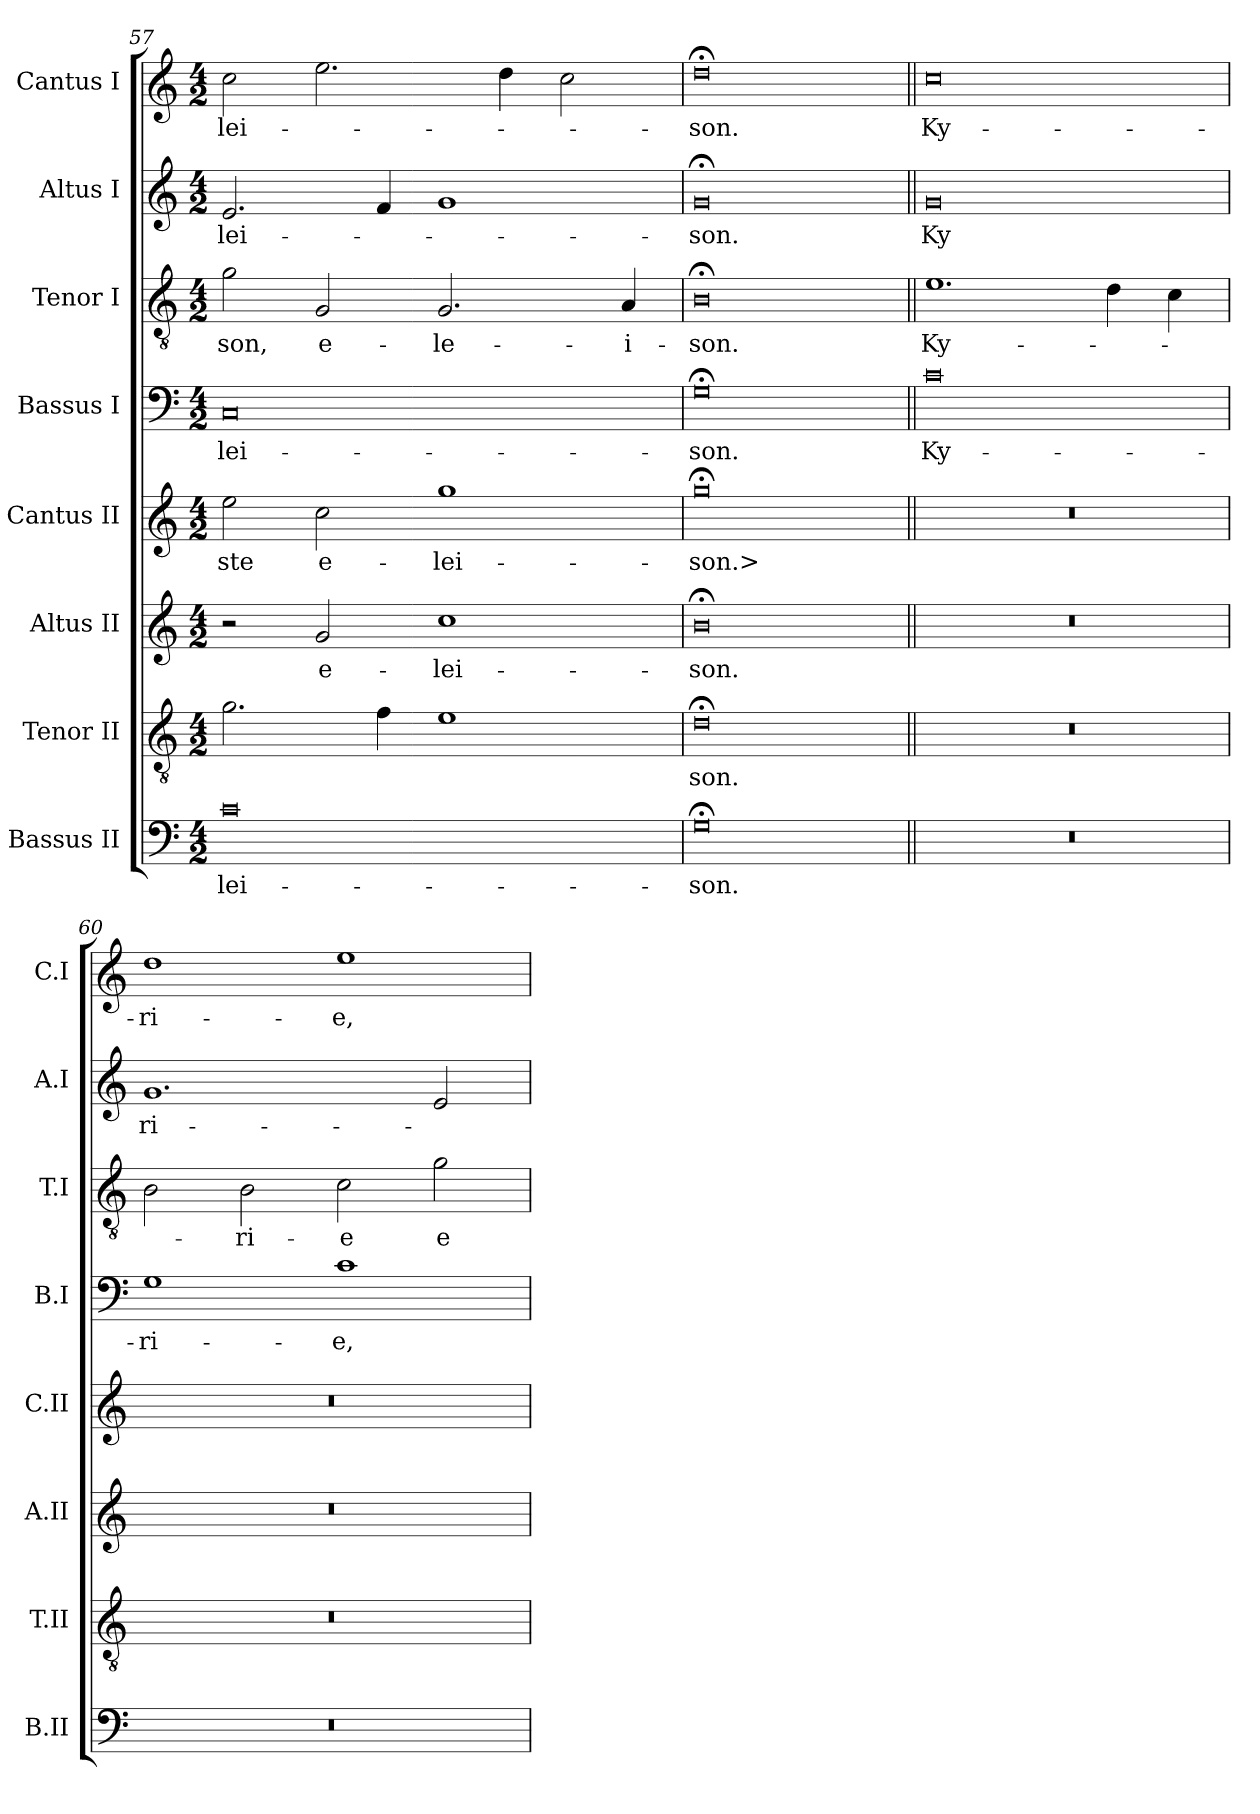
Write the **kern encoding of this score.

**kern	**text	**kern	**text	**kern	**text	**kern	**text	**kern	**text	**kern	**text	**kern	**text	**kern	**text
*part8	*part8	*part7	*part7	*part6	*part6	*part5	*part5	*part4	*part4	*part3	*part3	*part2	*part2	*part1	*part1
*staff8	*staff8	*staff7	*staff7	*staff6	*staff6	*staff5	*staff5	*staff4	*staff4	*staff3	*staff3	*staff2	*staff2	*staff1	*staff1
*I"Bassus II	*	*I"Tenor II	*	*I"Altus II	*	*I"Cantus II	*	*I"Bassus I	*	*I"Tenor I	*	*I"Altus I	*	*I"Cantus I	*
*I'B.II	*	*I'T.II	*	*I'A.II	*	*I'C.II	*	*I'B.I	*	*I'T.I	*	*I'A.I	*	*I'C.I	*
*clefF4	*	*clefGv2	*	*clefG2	*	*clefG2	*	*clefF4	*	*clefGv2	*	*clefG2	*	*clefG2	*
*	*	*ITrd7c12	*	*	*	*	*	*	*	*ITrd7c12	*	*	*	*	*
*k[]	*	*k[]	*	*k[]	*	*k[]	*	*k[]	*	*k[]	*	*k[]	*	*k[]	*
*C:	*	*C:	*	*C:	*	*C:	*	*C:	*	*C:	*	*C:	*	*C:	*
*M4/2	*	*M4/2	*	*M4/2	*	*M4/2	*	*M4/2	*	*M4/2	*	*M4/2	*	*M4/2	*
=57	=57	=57	=57	=57	=57	=57	=57	=57	=57	=57	=57	=57	=57	=57	=57
0c\	-lei-	2.G\	.	2r	.	2ee\	-ste	0C/	-lei-	2G\	-son,	2.e/	-lei-	2cc\	-lei-
.	.	.	.	2g/	e-	2cc\	e-	.	.	2GG/	e-	.	.	2.ee\	.
.	.	4F\	.	.	.	.	.	.	.	.	.	4f/	.	.	.
.	.	1E\	.	1cc\	-lei-	1gg\	-lei-	.	.	2.GG/	-le-	1g/	.	.	.
.	.	.	.	.	.	.	.	.	.	.	.	.	.	4dd\	.
.	.	.	.	.	.	.	.	.	.	.	.	.	.	2cc\	.
.	.	.	.	.	.	.	.	.	.	4AA/	-i-	.	.	.	.
=58	=58	=58	=58	=58	=58	=58	=58	=58	=58	=58	=58	=58	=58	=58	=58
0G;<\	-son.	0D;<\	-son.	0b;<\	-son.	0gg;<\	-son.>	0G;<\	-son.	0BB;<\	-son.	0g;</	-son.	0dd;<\	-son.
=59||	=59||	=59||	=59||	=59||	=59||	=59||	=59||	=59||	=59||	=59||	=59||	=59||	=59||	=59||	=59||
0r	.	0r	.	0r	.	0r	.	0c\	Ky-	1.E\	Ky-	0g/	Ky	0cc\	Ky-
.	.	.	.	.	.	.	.	.	.	4D\	.	.	.	.	.
.	.	.	.	.	.	.	.	.	.	4C\	.	.	.	.	.
=60	=60	=60	=60	=60	=60	=60	=60	=60	=60	=60	=60	=60	=60	=60	=60
0r	.	0r	.	0r	.	0r	.	1G\	-ri-	2BB\	.	1.g/	ri-	1dd\	-ri-
.	.	.	.	.	.	.	.	.	.	2BB\	-ri-	.	.	.	.
.	.	.	.	.	.	.	.	1c\	-e,	2C\	-e	.	.	1ee\	-e,
.	.	.	.	.	.	.	.	.	.	2G\	e-	2e/	.	.	.
=	=	=	=	=	=	=	=	=	=	=	=	=	=	=	=
*-	*-	*-	*-	*-	*-	*-	*-	*-	*-	*-	*-	*-	*-	*-	*-
